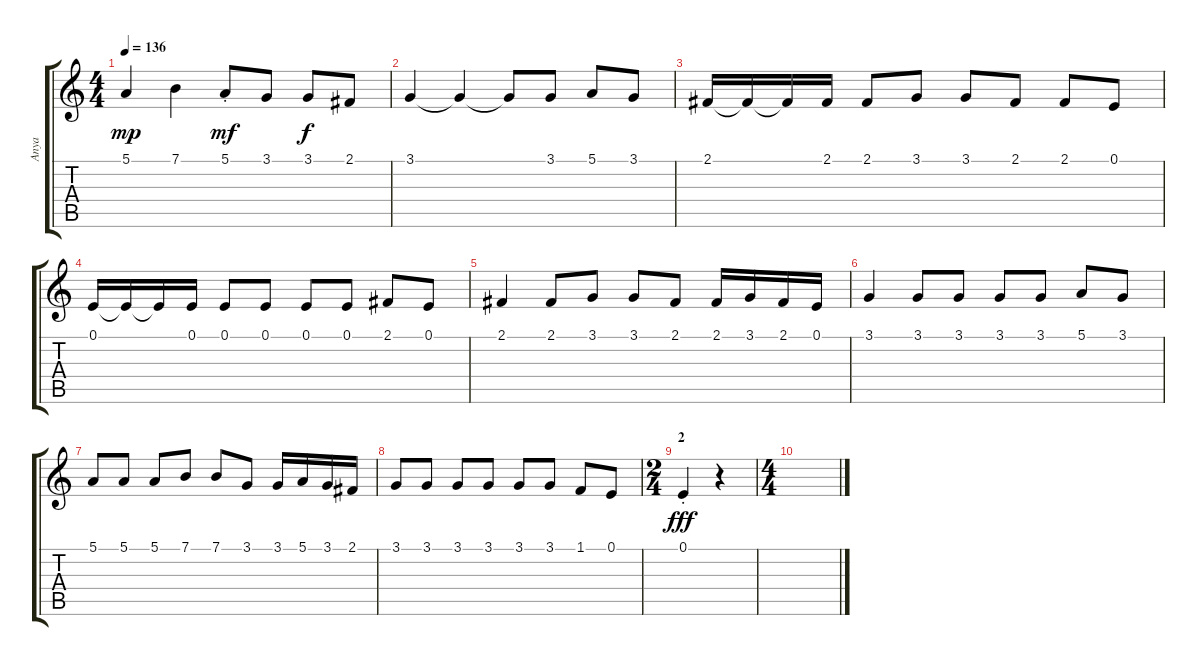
\track ("Anya" "Anya") {instrument fiddle}
\staff {score tabs}
\tuning (E4 B3 G3 D3 A2 E2) {hide}
\ts (4 4)
\tempo 136
\clef g2
\ks c
5.1.4{dy mp} 7.1.4 5.1{st}.8{dy mf} 3.1.8 3.1.8{dy f} 2.1.8 |
3.1.4 3.1{t}.4 3.1{t}.8 3.1.8 5.1.8 3.1.8 |
2.1.16 2.1{t}.16 2.1{t}.16 2.1.16 2.1.8 3.1.8 3.1.8 2.1.8 2.1.8 0.1.8 |
0.1.16 0.1{t}.16 0.1{t}.16 0.1.16 0.1.8 0.1.8 0.1.8 0.1.8 2.1.8 0.1.8 |
2.1.4 2.1.8 3.1.8 3.1.8 2.1.8 2.1.16 3.1.16 2.1.16 0.1.16 |
3.1.4 3.1.8 3.1.8 3.1.8 3.1.8 5.1.8 3.1.8 |
5.1.8 5.1.8 5.1.8 7.1.8 7.1.8 3.1.8 3.1.16 5.1.16 3.1.16 2.1.16 |
3.1.8 3.1.8 3.1.8 3.1.8 3.1.8 3.1.8 1.1.8 0.1.8 |
\ts (2 4)
\section ("" "2")
0.1{st}.4{dy fff} r.4 |
\ts (4 4)
